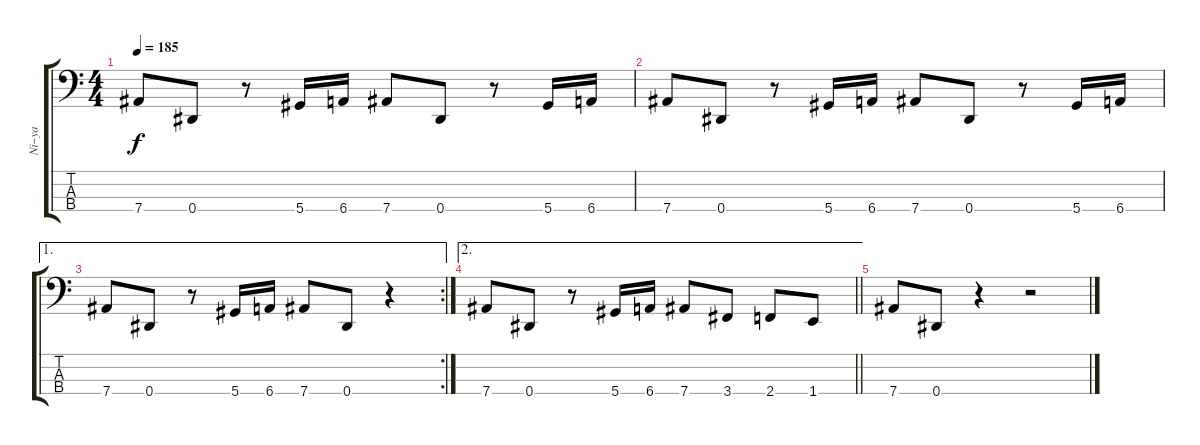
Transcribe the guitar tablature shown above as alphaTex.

\track ("Ni~ya" "Ni~ya") {instrument electricbasspick}
\staff {score tabs}
\tuning (Gb2 Db2 Ab1 Eb1) {hide}
\ts (4 4)
\tempo 185
\clef f4
\ks c
7.4.8{dy f} 0.4.8 r.8 5.4.16 6.4.16 7.4.8 0.4.8 r.8 5.4.16 6.4.16 |
7.4.8 0.4.8 r.8 5.4.16 6.4.16 7.4.8 0.4.8 r.8 5.4.16 6.4.16 |
\ae 1
\rc 2
7.4.8 0.4.8 r.8 5.4.16 6.4.16 7.4.8 0.4.8 r.4 |
\ae 2
\barLineRight lightlight
7.4.8 0.4.8 r.8 5.4.16 6.4.16 7.4.8 3.4.8 2.4.8 1.4.8 |
7.4.8 0.4.8 r.4 r.2
